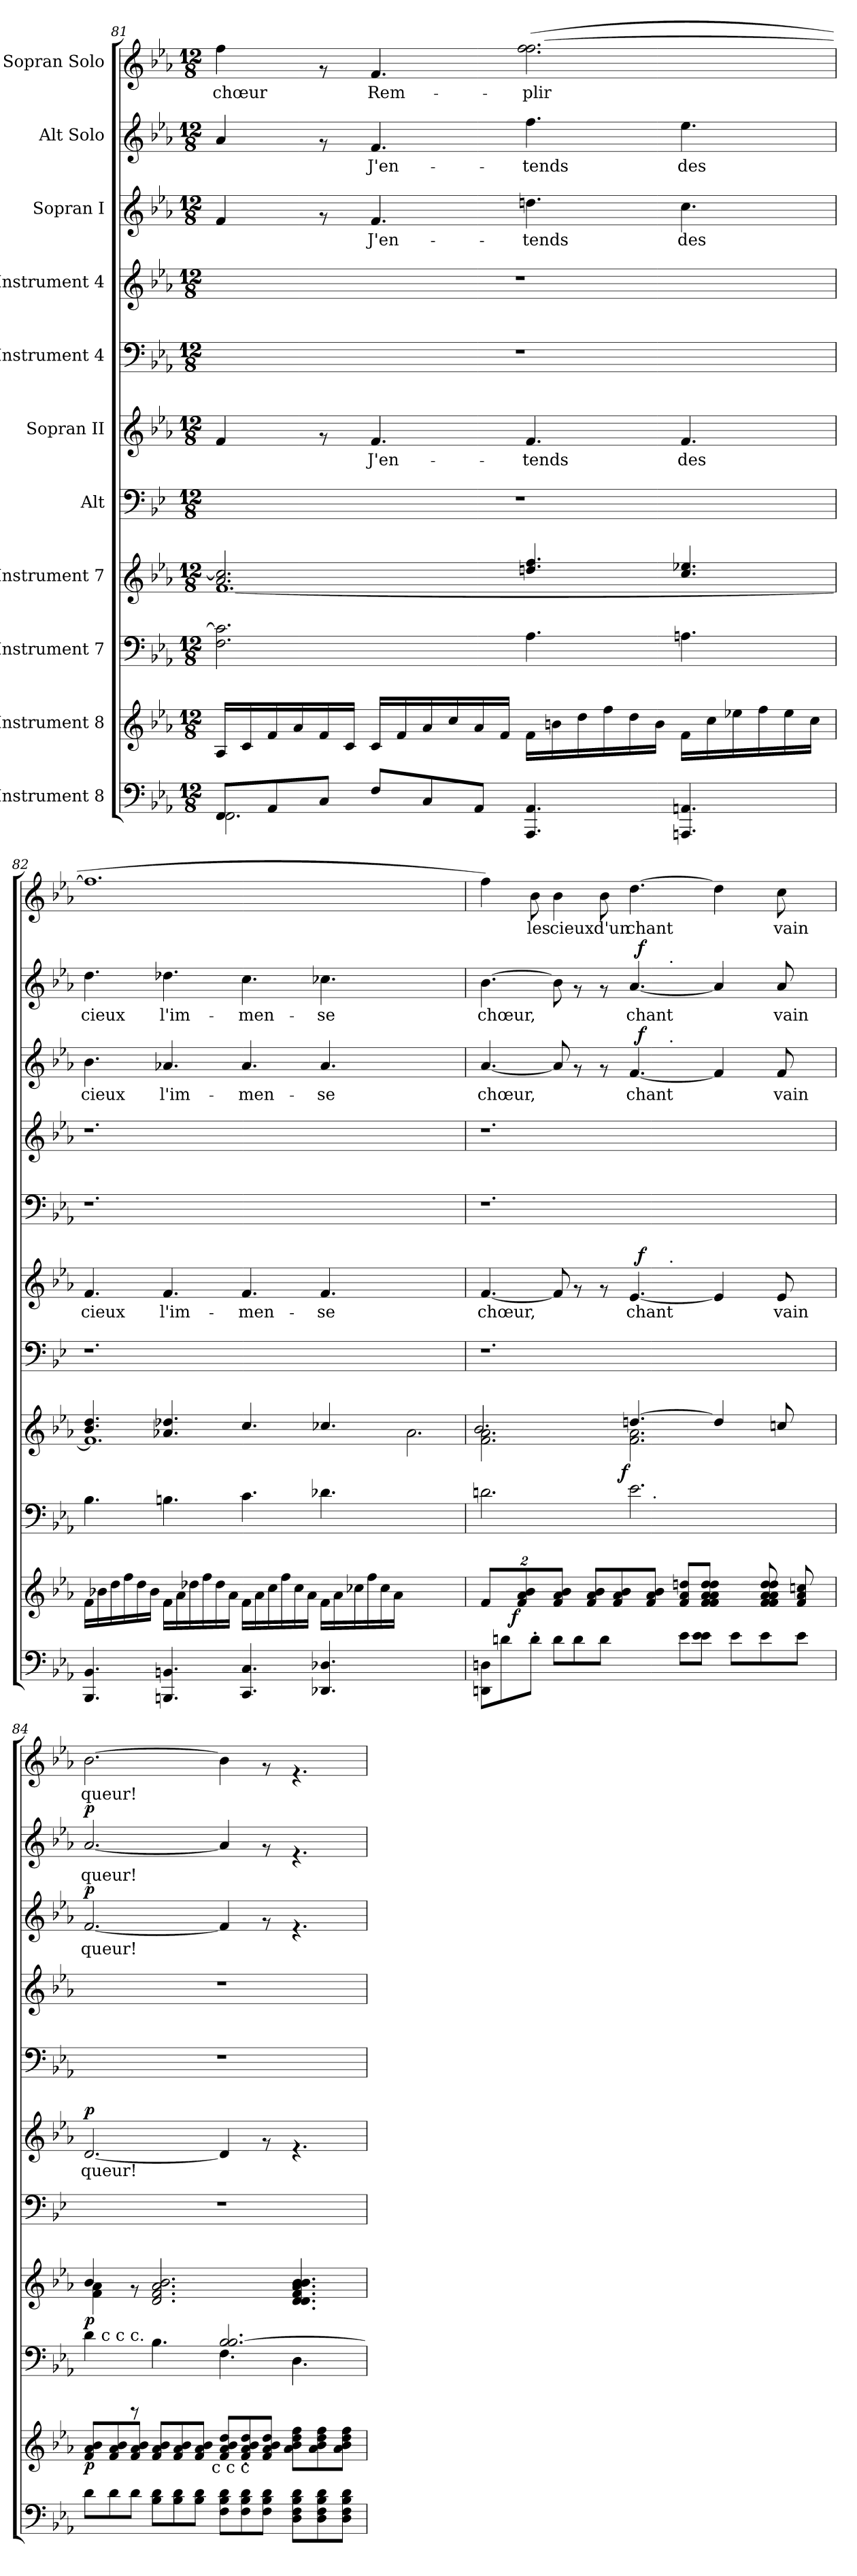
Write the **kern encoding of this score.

**kern	**kern	**dynam	**kern	**dynam	**kern	**kern	**kern	**text	**dynam	**kern	**kern	**kern	**text	**dynam	**kern	**text	**dynam	**kern	**text
*part11	*part10	*part10	*part9	*part9	*part8	*part7	*part6	*part6	*part6	*part5	*part4	*part3	*part3	*part3	*part2	*part2	*part2	*part1	*part1
*staff11	*staff10	*staff10	*staff9	*staff9	*staff8	*staff7	*staff6	*staff6	*staff6	*staff5	*staff4	*staff3	*staff3	*staff3	*staff2	*staff2	*staff2	*staff1	*staff1
*I"Instrument 8	*I"Instrument 8	*	*I"Instrument 7	*	*I"Instrument 7	*I"Alt	*I"Sopran II	*	*	*I"Instrument 4	*I"Instrument 4	*I"Sopran I	*	*	*I"Alt Solo	*	*	*I"Sopran Solo	*
*clefF4	*clefG2	*	*clefF4	*	*clefG2	*clefF4	*clefG2	*	*	*clefF4	*clefG2	*clefG2	*	*	*clefG2	*	*	*clefG2	*
*k[b-e-a-]	*k[b-e-a-]	*	*k[b-e-a-]	*	*k[b-e-a-]	*k[b-e-]	*k[b-e-a-]	*	*	*k[b-e-a-]	*k[b-e-a-]	*k[b-e-a-]	*	*	*k[b-e-a-]	*	*	*k[b-e-a-]	*
*E-:	*E-:	*	*E-:	*	*E-:	*B-:	*E-:	*	*	*E-:	*E-:	*E-:	*	*	*E-:	*	*	*E-:	*
*M12/8	*M12/8	*	*M12/8	*	*M12/8	*M12/8	*M12/8	*	*	*M12/8	*M12/8	*M12/8	*	*	*M12/8	*	*	*M12/8	*
=81	=81	=81	=81	=81	=81	=81	=81	=81	=81	=81	=81	=81	=81	=81	=81	=81	=81	=81	=81
*^	*	*	*	*	*^	*	*	*	*	*	*	*	*	*	*	*	*	*	*
!	!	!	!	!	!	!	!	!	!	!LO:LY:b:cj	!	!	!	!	!LO:LY:b:cj	!	!	!LO:LY:b:cj	!	!	!LO:LY:b:cj
8FF/L	2.FF\	16A-/L	.	2.c\] 2.F\	.	2.a-/ 2.cc/]	[<1.f	1.r	4f/	.	.	1.r	1.r	4f/	.	.	4a-/	.	.	4ff\	chœur
.	.	16c/	.	.	.	.	.	.	.	.	.	.	.	.	.	.	.	.	.	.	.
8AA-/	.	16f/	.	.	.	.	.	.	.	.	.	.	.	.	.	.	.	.	.	.	.
.	.	16a-/	.	.	.	.	.	.	.	.	.	.	.	.	.	.	.	.	.	.	.
8C/J	.	16f/	.	.	.	.	.	.	8rf	.	.	.	.	8rf	.	.	8rf	.	.	8rf	.
.	.	16c/J	.	.	.	.	.	.	.	.	.	.	.	.	.	.	.	.	.	.	.
!	!	!	!	!	!	!	!	!	!	!LO:LY:b:cj	!	!	!	!	!LO:LY:b:cj	!	!	!LO:LY:b:cj	!	!	!LO:LY:b:cj
8F/L	.	16c/L	.	.	.	.	.	.	4.f/	J'en-	.	.	.	4.f/	J'en-	.	4.f/	J'en-	.	4.f/	Rem-
.	.	16f/	.	.	.	.	.	.	.	.	.	.	.	.	.	.	.	.	.	.	.
8C/	.	16a-/	.	.	.	.	.	.	.	.	.	.	.	.	.	.	.	.	.	.	.
.	.	16cc/	.	.	.	.	.	.	.	.	.	.	.	.	.	.	.	.	.	.	.
8AA-/J	.	16a-/	.	.	.	.	.	.	.	.	.	.	.	.	.	.	.	.	.	.	.
.	.	16f/J	.	.	.	.	.	.	.	.	.	.	.	.	.	.	.	.	.	.	.
!	!	!	!	!	!	!	!	!	!	!LO:LY:b:cj	!	!	!	!	!LO:LY:b:cj	!	!	!LO:LY:b:cj	!	!	!LO:LY:b:cj
4.AAA-/ 4.AA-/	2.ryy	16f\L	.	4.A-\	.	4.ddn/ 4.ff/	.	.	4.f/	-tends	.	.	.	4.ddn\	-tends	.	4.ff\	-tends	.	(>2.ff\ [<2.ff\	-plir
.	.	16bn\	.	.	.	.	.	.	.	.	.	.	.	.	.	.	.	.	.	.	.
.	.	16dd\	.	.	.	.	.	.	.	.	.	.	.	.	.	.	.	.	.	.	.
.	.	16ff\	.	.	.	.	.	.	.	.	.	.	.	.	.	.	.	.	.	.	.
.	.	16dd\	.	.	.	.	.	.	.	.	.	.	.	.	.	.	.	.	.	.	.
.	.	16b\J	.	.	.	.	.	.	.	.	.	.	.	.	.	.	.	.	.	.	.
!	!	!	!	!	!	!	!	!	!	!LO:LY:b:cj	!	!	!	!	!LO:LY:b:cj	!	!	!LO:LY:b:cj	!	!	!
4.AAn/ 4.AAAn/	.	16f\L	.	4.An\	.	4.ee-X/ 4.cc/	.	.	4.f/	des	.	.	.	4.cc\	des	.	4.ee-\	des	.	.	.
.	.	16cc\	.	.	.	.	.	.	.	.	.	.	.	.	.	.	.	.	.	.	.
.	.	16ee-X\	.	.	.	.	.	.	.	.	.	.	.	.	.	.	.	.	.	.	.
.	.	16ff\	.	.	.	.	.	.	.	.	.	.	.	.	.	.	.	.	.	.	.
.	.	16ee-\	.	.	.	.	.	.	.	.	.	.	.	.	.	.	.	.	.	.	.
.	.	16cc\J	.	.	.	.	.	.	.	.	.	.	.	.	.	.	.	.	.	.	.
*v	*v	*	*	*	*	*	*	*	*	*	*	*	*	*	*	*	*	*	*	*	*
!!LO:PB:g=z
=82	=82	=82	=82	=82	=82	=82	=82	=82	=82	=82	=82	=82	=82	=82	=82	=82	=82	=82	=82	=82
!	!	!	!	!	!	!	!	!	!LO:LY:b:cj	!	!	!	!	!LO:LY:b:cj	!	!	!LO:LY:b:cj	!	!	!LO:LY:b:cj
4.BB-/ 4.BBB-/	16f\L	.	4.B-\	.	4.dd/ 4.b-/	1.f]	1.r	4.f/	cieux	.	1.r	1.r	4.b-\	cieux	.	4.dd\	cieux	.	1.ff]	.
.	16b-X\	.	.	.	.	.	.	.	.	.	.	.	.	.	.	.	.	.	.	.
.	16dd\	.	.	.	.	.	.	.	.	.	.	.	.	.	.	.	.	.	.	.
.	16ff\	.	.	.	.	.	.	.	.	.	.	.	.	.	.	.	.	.	.	.
.	16dd\	.	.	.	.	.	.	.	.	.	.	.	.	.	.	.	.	.	.	.
.	16b-\J	.	.	.	.	.	.	.	.	.	.	.	.	.	.	.	.	.	.	.
!	!	!	!	!	!	!	!	!	!LO:LY:b:cj	!	!	!	!	!LO:LY:b:cj	!	!	!LO:LY:b:cj	!	!	!
4.BBBn/ 4.BBn/	16f\L	.	4.Bn\	.	4.a-X/ 4.dd-X/	.	.	4.f/	l'im-	.	.	.	4.a-X/	l'im-	.	4.dd-X\	l'im-	.	.	.
.	16a-\	.	.	.	.	.	.	.	.	.	.	.	.	.	.	.	.	.	.	.
.	16dd-X\	.	.	.	.	.	.	.	.	.	.	.	.	.	.	.	.	.	.	.
.	16ff\	.	.	.	.	.	.	.	.	.	.	.	.	.	.	.	.	.	.	.
.	16dd-\	.	.	.	.	.	.	.	.	.	.	.	.	.	.	.	.	.	.	.
.	16a-\J	.	.	.	.	.	.	.	.	.	.	.	.	.	.	.	.	.	.	.
!	!	!	!	!	!	!	!	!	!LO:LY:b:cj	!	!	!	!	!LO:LY:b:cj	!	!	!LO:LY:b:cj	!	!	!
4.C/ 4.CC/	16f\L	.	4.c\	.	4.cc/	.	.	4.f/	-men-	.	.	.	4.a-/	-men-	.	4.cc\	-men-	.	.	.
.	16a-\	.	.	.	.	.	.	.	.	.	.	.	.	.	.	.	.	.	.	.
.	16cc\	.	.	.	.	.	.	.	.	.	.	.	.	.	.	.	.	.	.	.
.	16ff\	.	.	.	.	.	.	.	.	.	.	.	.	.	.	.	.	.	.	.
.	16cc\	.	.	.	.	.	.	.	.	.	.	.	.	.	.	.	.	.	.	.
.	16a-\J	.	.	.	.	.	.	.	.	.	.	.	.	.	.	.	.	.	.	.
!	!	!	!	!	!	!	!	!	!LO:LY:b:cj	!	!	!	!	!LO:LY:b:cj	!	!	!LO:LY:b:cj	!	!	!
4.D-X/ 4.DD-X/	16f\L	.	4.d-X\	.	4.cc-X/	.	.	4.f/	-se	.	.	.	4.a-/	-se	.	4.cc-X\	-se	.	.	.
.	16a-\	.	.	.	.	.	.	.	.	.	.	.	.	.	.	.	.	.	.	.
.	16cc-X\	.	.	.	.	.	.	.	.	.	.	.	.	.	.	.	.	.	.	.
.	16ff\	.	.	.	.	.	.	.	.	.	.	.	.	.	.	.	.	.	.	.
.	16cc-\	.	.	.	.	.	.	.	.	.	.	.	.	.	.	.	.	.	.	.
.	16a-\J	.	.	.	.	.	.	.	.	.	.	.	.	.	.	.	.	.	.	.
2.ryy	2.ryy	.	2.ryy	.	2.ryy	2.a-\	2.ryy	2.ryy	.	.	2.ryy	2.ryy	2.ryy	.	.	2.ryy	.	.	2.ryy	.
=83	=83	=83	=83	=83	=83	=83	=83	=83	=83	=83	=83	=83	=83	=83	=83	=83	=83	=83	=83	=83
*	*Xbrackettup	*	*	*	*	*	*	*	*	*	*	*	*	*	*	*	*	*	*	*
!	!	!	!	!	!	!	!	!	!LO:LY:b:cj	!	!	!	!	!LO:LY:b:cj	!	!	!LO:LY:b:cj	!	!	!LO:LY:b:cj
*	*^	*	*^	*	*	*	*	*^	*	*	*	*	*^	*	*	*^	*	*	*	*
*	*	*	*	*	*^	*	*	*	*	*	*^	*	*	*	*	*	*^	*	*	*	*^	*	*	*	*
8DDn\ 8Dn\L	16%3f/L	8ryy	.	2.dn\	2ryy	2ryy	.	2.f\ 2.a-\	2.b-/	1.r	[<4.f/	2ryy	2ryy	chœur,	.	1.r	1.r	[<4.a-/	2ryy	2ryy	chœur,	.	[>4.b-\	2ryy	2ryy	chœur,	.	4ff\)	.
8dn\	.	32.ryy	.	.	.	.	.	.	.	.	.	.	.	.	.	.	.	.	.	.	.	.	.	.	.	.	.	.	.
!	!	!	!LO:DY:b	!	!	!	!	!	!	!	!	!	!	!	!	!	!	!	!	!	!	!	!	!	!	!	!	!	!
.	.	1ryy	f	.	.	.	.	.	.	.	.	.	.	.	.	.	.	.	.	.	.	.	.	.	.	.	.	.	.
.	16%3a-/ 16%3f/ 16%3b-/	.	.	.	.	.	.	.	.	.	.	.	.	.	.	.	.	.	.	.	.	.	.	.	.	.	.	.	.
!	!	!	!	!	!	!	!	!	!	!	!	!	!	!	!	!	!	!	!	!	!	!	!	!	!	!	!	!	!LO:LY:b:cj
8d'>\J	.	.	.	.	.	.	.	.	.	.	.	.	.	.	.	.	.	.	.	.	.	.	.	.	.	.	.	8b-\	les
!	!	!	!	!	!	!	!	!	!	!	!	!	!	!LO:LY:b:cj	!	!	!	!	!	!	!LO:LY:b:cj	!	!	!	!	!LO:LY:b:cj	!	!	!LO:LY:b:cj
8d\L	16%3a-/ 16%3f/ 16%3b-/J	.	.	.	.	.	.	.	.	.	8f/]	.	.	.	.	.	.	8a-/]	.	.	.	.	8b-\]	.	.	.	.	4b-\	cieux
8d\	.	.	.	.	8..ryy	4ryy	.	.	.	.	8rf	4ryy	4ryy	.	.	.	.	8rf	4ryy	4ryy	.	.	8rf	4ryy	4ryy	.	.	.	.
.	8a-/ 8f/ 8b-/L	.	.	.	.	.	.	.	.	.	.	.	.	.	.	.	.	.	.	.	.	.	.	.	.	.	.	.	.
!	!	!	!	!	!	!	!	!	!	!	!	!	!	!	!	!	!	!	!	!	!	!	!	!	!	!	!	!	!LO:LY:b:cj
8d\J	.	.	.	.	.	.	.	.	.	.	8rf	.	.	.	.	.	.	8rf	.	.	.	.	8rf	.	.	.	.	8b-\	d'un
.	8a-/ 8f/ 8b-/	.	.	.	.	.	.	.	.	.	.	.	.	.	.	.	.	.	.	.	.	.	.	.	.	.	.	.	.
!	!	!	!	!	!	!	!LO:DY:a	!	!	!	!	!	!	!	!	!	!	!	!	!	!	!	!	!	!	!	!	!	!
.	.	.	.	.	2ryy	.	f	.	.	.	.	.	.	.	.	.	.	.	.	.	.	.	.	.	.	.	.	.	.
!	!	!	!	!	!	!	!	!	!	!	!	!	!	!LO:LY:b:cj	!	!	!	!	!	!	!LO:LY:b:cj	!	!	!	!	!LO:LY:b:cj	!	!	!LO:LY:b:cj
8.ryy	.	.	.	2.e-\	.	16ryy	.	[>4.ddn/	2.a-\< 2.f\<	.	[<4.e->/	32ryy	8ryy	chant	.	.	.	[<4.f>/	32ryy	8ryy	chant	.	[<4.a->/	32ryy	8ryy	chant	.	[>4.dd\	chant
!	!	!	!	!	!	!	!	!	!	!	!	!	!	!	!LO:DY:a	!	!	!	!	!	!	!LO:DY:a	!	!	!	!	!LO:DY:a	!	!
.	.	.	.	.	.	.	.	.	.	.	.	2ryy	.	.	f	.	.	.	2ryy	.	.	f	.	2ryy	.	.	f	.	.
.	8a-/ 8f/ 8b-/J	.	.	.	.	64ryy	.	.	.	.	.	.	.	.	.	.	.	.	.	.	.	.	.	.	.	.	.	.	.
!	!	!	!	!	!	!LO:TX:a:t=.	!	!	!	!	!	!	!	!	!	!	!	!	!	!	!	!	!	!	!	!	!	!	!
.	.	.	.	.	.	2ryy	.	.	.	.	.	.	.	.	.	.	.	.	.	.	.	.	.	.	.	.	.	.	.
.	.	.	.	.	.	.	.	.	.	.	.	.	64ryy	.	.	.	.	.	.	64ryy	.	.	.	.	64ryy	.	.	.	.
!	!	!	!	!	!	!	!	!	!	!	!	!	!	!	!	!	!	!	!	!	!	!	!	!	!LO:TX:a:t=.	!	!	!	!
!	!	!	!	!	!	!	!	!	!	!	!	!	!	!	!	!	!	!	!	!LO:TX:a:t=.	!	!	!	!	!	!	!	!	!
!	!	!	!	!	!	!	!	!	!	!	!	!	!LO:TX:a:t=.	!	!	!	!	!	!	!	!	!	!	!	!	!	!	!	!
.	.	.	.	.	.	.	.	.	.	.	.	.	2ryy	.	.	.	.	.	.	2ryy	.	.	.	.	2ryy	.	.	.	.
8e-\L	8a-/ 8f/ 8ddn/L	.	.	.	.	.	.	.	.	.	.	.	.	.	.	.	.	.	.	.	.	.	.	.	.	.	.	.	.
8e-\ 8e-\J	8dd/ 8dd/ 8a-/ 8a-/ 8f/ 8f/J	.	.	.	.	.	.	.	.	.	.	.	.	.	.	.	.	.	.	.	.	.	.	.	.	.	.	.	.
!	!	!	!	!	!	!	!	!	!	!	!	!	!	!LO:LY:b:cj	!	!	!	!	!	!	!LO:LY:b:cj	!	!	!	!	!LO:LY:b:cj	!	!	!LO:LY:b:cj
.	.	.	.	.	.	.	.	4dd/]	.	.	4e-/]	.	.	.	.	.	.	4f/]	.	.	.	.	4a-/]	.	.	.	.	4dd\]	.
.	.	4ryy	.	.	.	.	.	.	.	.	.	.	.	.	.	.	.	.	.	.	.	.	.	.	.	.	.	.	.
8e-\L	8ryy	.	.	.	.	.	.	.	.	.	.	.	.	.	.	.	.	.	.	.	.	.	.	.	.	.	.	.	.
.	.	.	.	.	4ryy	.	.	.	.	.	.	.	.	.	.	.	.	.	.	.	.	.	.	.	.	.	.	.	.
.	.	.	.	.	.	.	.	.	.	.	.	4ryy	.	.	.	.	.	.	4ryy	.	.	.	.	4ryy	.	.	.	.	.
8e-\	8dd/ 8dd/ 8a-/ 8a-/ 8f/ 8f/L	.	.	.	.	.	.	.	.	.	.	.	.	.	.	.	.	.	.	.	.	.	.	.	.	.	.	.	.
.	.	.	.	.	.	8...ryy	.	.	.	.	.	.	.	.	.	.	.	.	.	.	.	.	.	.	.	.	.	.	.
!	!	!	!	!	!	!	!	!	!	!	!	!	!	!LO:LY:b:cj	!	!	!	!	!	!	!LO:LY:b:cj	!	!	!	!	!LO:LY:b:cj	!	!	!LO:LY:b:cj
.	.	.	.	.	.	.	.	8ccn/	.	.	8e-/	.	.	vain	.	.	.	8f/	.	.	vain	.	8a-/	.	.	vain	.	8cc\	vain
.	.	.	.	.	.	.	.	.	.	.	.	.	8ryy	.	.	.	.	.	.	8ryy	.	.	.	.	8ryy	.	.	.	.
.	.	8ryy	.	.	.	.	.	.	.	.	.	.	.	.	.	.	.	.	.	.	.	.	.	.	.	.	.	.	.
8e-\J	8ccn/ 8a-/ 8f/	.	.	.	.	.	.	.	.	.	.	.	.	.	.	.	.	.	.	.	.	.	.	.	.	.	.	.	.
.	.	.	.	.	16.ryy	.	.	.	.	.	.	.	.	.	.	.	.	.	.	.	.	.	.	.	.	.	.	.	.
.	.	.	.	16ryy	.	.	.	16ryy	16ryy	16ryy	16ryy	.	.	.	.	16ryy	16ryy	16ryy	.	.	.	.	16ryy	.	.	.	.	16ryy	.
.	.	.	.	.	.	.	.	.	.	.	.	.	32.ryy	.	.	.	.	.	.	32.ryy	.	.	.	.	32.ryy	.	.	.	.
.	.	.	.	.	.	.	.	.	.	.	.	32ryy	.	.	.	.	.	.	32ryy	.	.	.	.	32ryy	.	.	.	.	.
.	.	64ryy	.	.	.	.	.	.	.	.	.	.	.	.	.	.	.	.	.	.	.	.	.	.	.	.	.	.	.
=84	=84	=84	=84	=84	=84	=84	=84	=84	=84	=84	=84	=84	=84	=84	=84	=84	=84	=84	=84	=84	=84	=84	=84	=84	=84	=84	=84	=84	=84
!	!	!	!LO:DY:b	!	!	!	!LO:DY:a	!	!	!	!	!	!	!LO:LY:b:cj	!LO:DY:a	!	!	!	!	!	!LO:LY:b:cj	!LO:DY:a	!	!	!	!LO:LY:b:cj	!LO:DY:a	!	!LO:LY:b:cj
*	*	*	*	*	*	*	*	*	*	*	*	*	*	*	*	*	*	*v	*v	*v	*	*	*	*	*	*	*	*	*
*	*	*	*	*	*	*	*	*	*	*	*v	*v	*v	*	*	*	*	*	*	*	*v	*v	*v	*	*	*	*
8d\L	8a-/ 8f/ 8b-/L	2ryy	p	2.ryy	4d\	16.ryy	p	4b-/	4f\ 4a-\	1.r	[<2.d/	queur!	p	1.r	1.r	[<2.f/	queur!	p	[<2.a-/	queur!	p	[>2.b-\	queur!
!	!	!	!	!	!	!LO:TX:a:t=c c c.	!	!	!	!	!	!	!	!	!	!	!	!	!	!	!	!	!
.	.	.	.	.	.	1ryy	.	.	.	.	.	.	.	.	.	.	.	.	.	.	.	.	.
8d\	8a-/ 8f/ 8b-/	.	.	.	.	.	.	.	.	.	.	.	.	.	.	.	.	.	.	.	.	.	.
8d\J	8a-/ 8f/ 8b-/J	.	.	.	8rCCC	.	.	8rf	1ryy	.	.	.	.	.	.	.	.	.	.	.	.	.	.
8B-\ 8d\L	8a-/ 8f/ 8b-/L	.	.	.	4.B-\	.	.	2.a-/ 2.f/ 2.d/ 2.b-/	.	.	.	.	.	.	.	.	.	.	.	.	.	.	.
8B-\ 8d\	8a-/ 8f/ 8b-/	8..ryy	.	.	.	.	.	.	.	.	.	.	.	.	.	.	.	.	.	.	.	.	.
8B-\ 8d\J	8a-/ 8f/ 8b-/J	.	.	.	.	.	.	.	.	.	.	.	.	.	.	.	.	.	.	.	.	.	.
!	!	!LO:TX:b:t=c c c	!	!	!	!	!	!	!	!	!	!	!	!	!	!	!	!	!	!	!	!	!
.	.	2ryy	.	.	.	.	.	.	.	.	.	.	.	.	.	.	.	.	.	.	.	.	.
!	!	!	!	!	!	!	!	!	!	!	!	!LO:LY:b:cj	!	!	!	!	!LO:LY:b:cj	!	!	!LO:LY:b:cj	!	!	!LO:LY:b:cj
8B-\ 8F\ 8d\L	8dd/ 8a-/ 8f/ 8b-/L	.	.	[>2.B-/ 2.B-/	4.F\	.	.	.	.	.	4d/]	.	.	.	.	4f/]	.	.	4a-/]	.	.	4b-\]	.
8B-\ 8F\ 8d\	8dd/'< 8a-/'< 8f/'< 8b-/'<	.	.	.	.	.	.	.	.	.	.	.	.	.	.	.	.	.	.	.	.	.	.
8d\ 8F\ 8B-\J	8dd/ 8a-/ 8f/ 8b-/J	.	.	.	.	.	.	.	.	.	8rf	.	.	.	.	8rf	.	.	8rf	.	.	8rf	.
.	.	.	.	.	.	4ryy	.	.	.	.	.	.	.	.	.	.	.	.	.	.	.	.	.
8B-\ 8F\ 8D\ 8d\L	8ff\ 8dd\ 8a-\ 8b-\L	.	.	.	4.D\	.	.	4.b-/ 4.b-/ 4.a-/ 4.f/ 4.d/ 4.d/ 4.b-/	.	.	4.rf	.	.	.	.	4.rf	.	.	4.rf	.	.	4.rf	.
.	.	4ryy	.	.	.	.	.	.	.	.	.	.	.	.	.	.	.	.	.	.	.	.	.
8d\ 8B-\ 8F\ 8D\	8ff\ 8b-\ 8a-\ 8dd\	.	.	.	.	.	.	.	4ryy	.	.	.	.	.	.	.	.	.	.	.	.	.	.
.	.	.	.	.	.	8ryy	.	.	.	.	.	.	.	.	.	.	.	.	.	.	.	.	.
8d\ 8B-\ 8F\ 8D\J	8ff\ 8dd\ 8a-\ 8b-\J	.	.	.	.	.	.	.	.	.	.	.	.	.	.	.	.	.	.	.	.	.	.
.	.	32ryy	.	.	.	32ryy	.	.	.	.	.	.	.	.	.	.	.	.	.	.	.	.	.
*	*v	*v	*	*	*	*	*	*v	*v	*	*	*	*	*	*	*	*	*	*	*	*	*	*
*	*	*	*v	*v	*v	*	*	*	*	*	*	*	*	*	*	*	*	*	*	*	*
=	=	=	=	=	=	=	=	=	=	=	=	=	=	=	=	=	=	=	=
*-	*-	*-	*-	*-	*-	*-	*-	*-	*-	*-	*-	*-	*-	*-	*-	*-	*-	*-	*-
